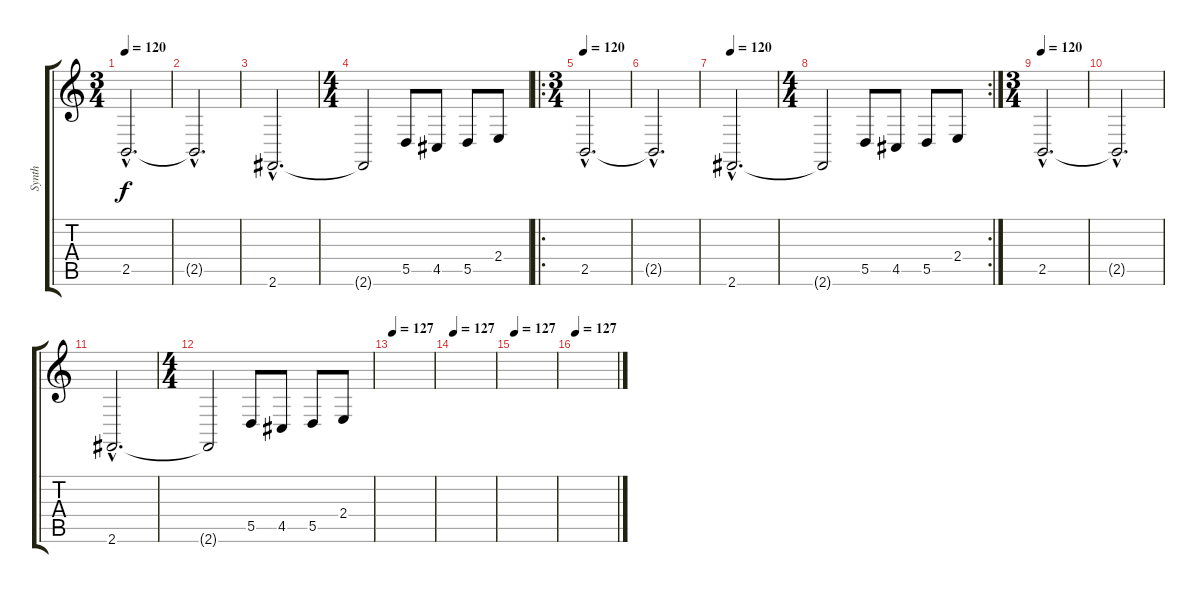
\track ("Synth" "Synth") {instrument pad4choir}
\staff {score tabs}
\tuning (E4 B3 G3 D3 A2 E2) {hide}
\ts (3 4)
\tempo 120
\clef g2
\ks c
2.5{hac}.2{d dy f instrument synthstrings1} |
2.5{hac t}.2{d} |
2.6{hac}.2{d} |
\ts (4 4)
2.6{t}.2 5.5.8 4.5.8 5.5.8 2.4.8 |
\ro
\ts (3 4)
\tempo 120
2.5{hac}.2{d instrument synthstrings1} |
2.5{hac t}.2{d} |
\tempo 120
2.6{hac}.2{d} |
\rc 2
\ts (4 4)
2.6{t}.2 5.5.8 4.5.8 5.5.8 2.4.8 |
\ts (3 4)
\tempo 120
2.5{hac}.2{d instrument synthstrings1} |
2.5{hac t}.2{d} |
2.6{hac}.2{d} |
\ts (4 4)
2.6{t}.2 5.5.8 4.5.8 5.5.8 2.4.8 |
\tempo 127
|
\tempo 127
|
\tempo 127
|
\tempo 127
